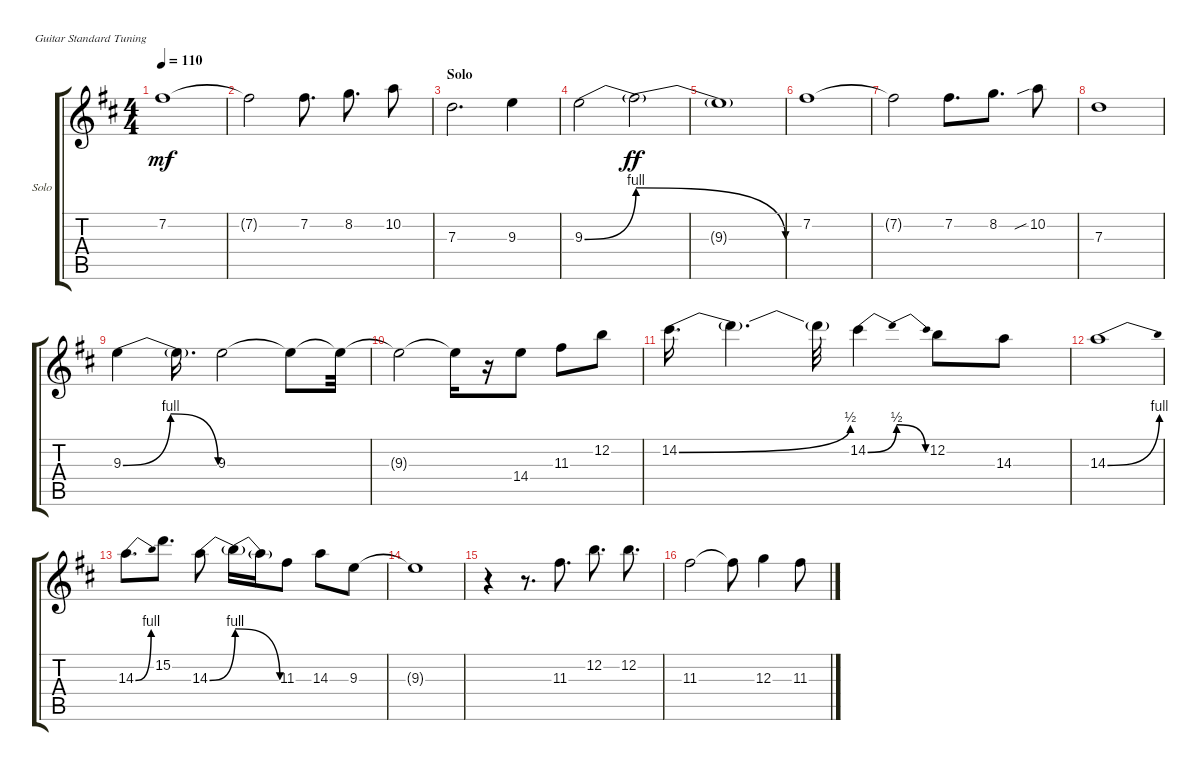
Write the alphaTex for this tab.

\bracketExtendMode groupsimilarinstruments
\firstSystemTrackNameOrientation horizontal
\otherSystemsTrackNameOrientation horizontal
\track ("Solo Gitarre" "Solo") {instrument electricguitarclean}
\staff {score tabs}
\tuning (E4 B3 G3 D3 A2 E2)
\ts (4 4)
\scale
0.311258
\tempo 110
\accidentals auto
\clef g2
\ottava regular
\simile none
\ks d
7.2.1{dy mf instrument electricguitarclean} |
\scale
0.397351 7.2{t}.2 7.2.8{d beam split} 8.2.8{d} 10.2.8 |
\section ("" "Solo")
\scale
0.291391 7.3.2{d} 9.3.4 |
\scale
0.425 9.3{be (bend 0 0 15.6 4)}.2 9.3{be (release 0 4 13.2 0) t}.2{dy ff} |
\scale
0.295833 9.3{t}.1 |
\scale
0.279167 7.2.1 |
\scale
0.271493 7.2{t}.2 7.2.8{d} 8.2.8{d} 10.2{sib}.8 |
\scale
0.101056 7.3.1 |
\scale
0.627451 9.3{be (bendrelease 0 0 30.599999999999998 4 30.599999999999998 4 59.4 0)}.4 9.3{t}.16{d} 9.3.2 9.3{t}.8 9.3{t}.32 |
\scale
0.30838 9.3{t}.2 9.3{t}.16 r.16 14.4.8 11.3.8 12.2.8 |
\scale
0.612291 14.2{be (bend 0 0 15 2)}.16{d} 14.2{t}.4{d} 14.2{t}.32 14.2{be (bendrelease 0 0 10.799999999999999 2 20.4 2 30 0)}.4 12.2.8 14.3.8 |
\scale
0.0793296 14.3{be (bend 0 0 15 4)}.1 |
\scale
0.591304 14.3{be (bend 0 0 15 4)}.8{d beam merge} 15.2.8{d} 14.3{be (bend 0 0 6 4)}.8 14.3{be (release 0 4 2.4 0) t}.16 14.3{t}.16 11.3.8 14.3.8 9.3.8 |
\scale
0.12 9.3{t}.1 |
\scale
0.288696 r.4 r.8{d} 11.3.8{d} 12.2.8{d} 12.2.8{d} |
\scale
0.227273 11.3.2 11.3{t}.8 12.3.4 11.3.8
